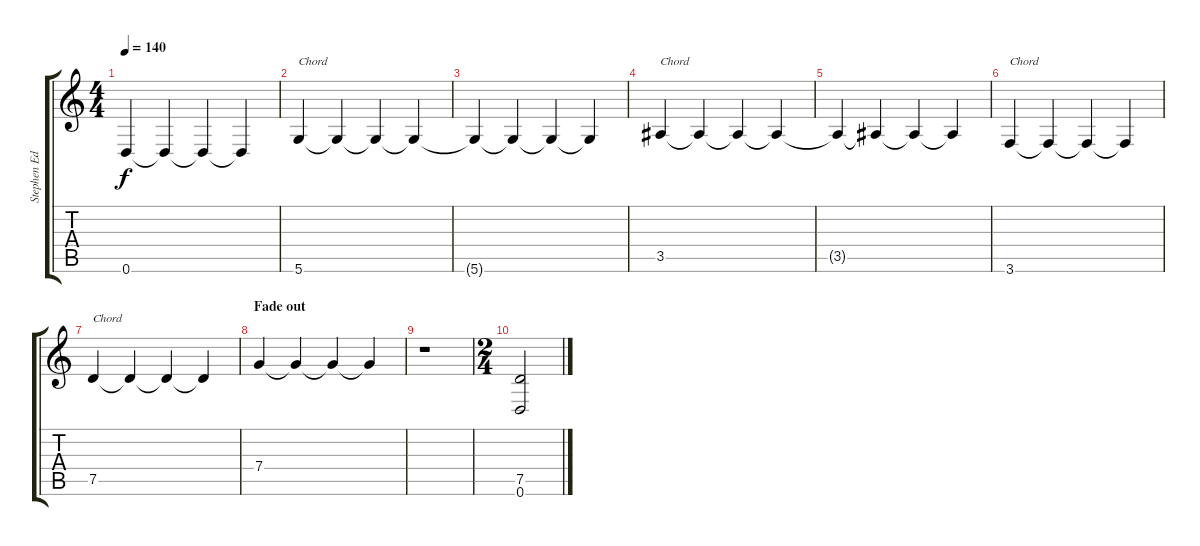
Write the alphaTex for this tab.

\track ("Stephen Edmondson" "Stephen Ed") {instrument electricbasspick}
\staff {score tabs}
\tuning (D4 A3 F3 C3 G2 D2) {hide}
\ts (4 4)
\tempo 140
\clef g2
\ks c
0.6{t}.4{dy f} 0.6{t}.4 0.6{t}.4 0.6{t}.4 |
5.6.4{txt "Chord"} 5.6{t}.4 5.6{t}.4 5.6{t}.4 |
5.6{t}.4 5.6{t}.4 5.6{t}.4 5.6{t}.4 |
3.5.4{txt "Chord"} 3.5{t}.4 3.5{t}.4 3.5{t}.4 |
3.5{t}.4 3.5{t}.4 3.5{t}.4 3.5{t}.4 |
3.6.4{txt "Chord"} 3.6{t}.4 3.6{t}.4 3.6{t}.4 |
7.5.4{txt "Chord"} 7.5{t}.4 7.5{t}.4 7.5{t}.4 |
\section ("" "Fade out")
7.4.4 7.4{t}.4 7.4{t}.4 7.4{t}.4 |
r.1 |
\ts (2 4)
(7.5 0.6).2{instrument electricbasspick}
